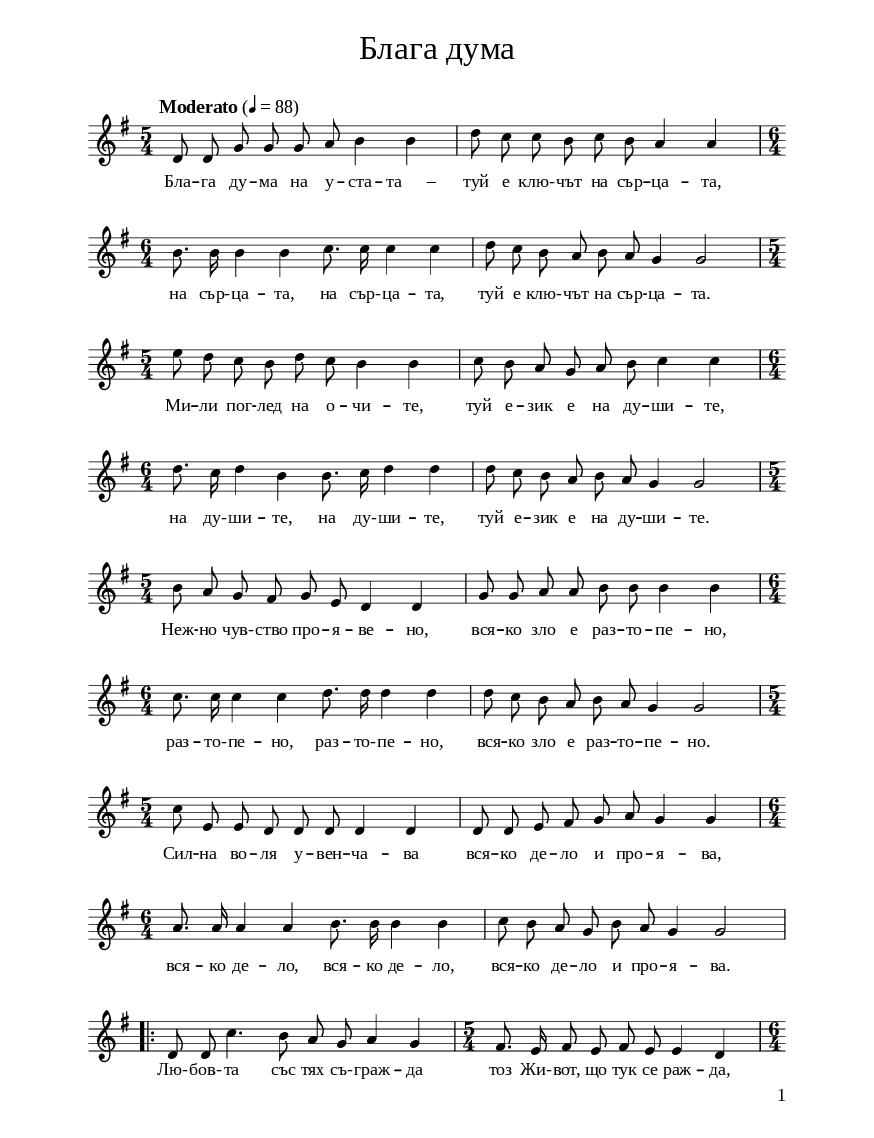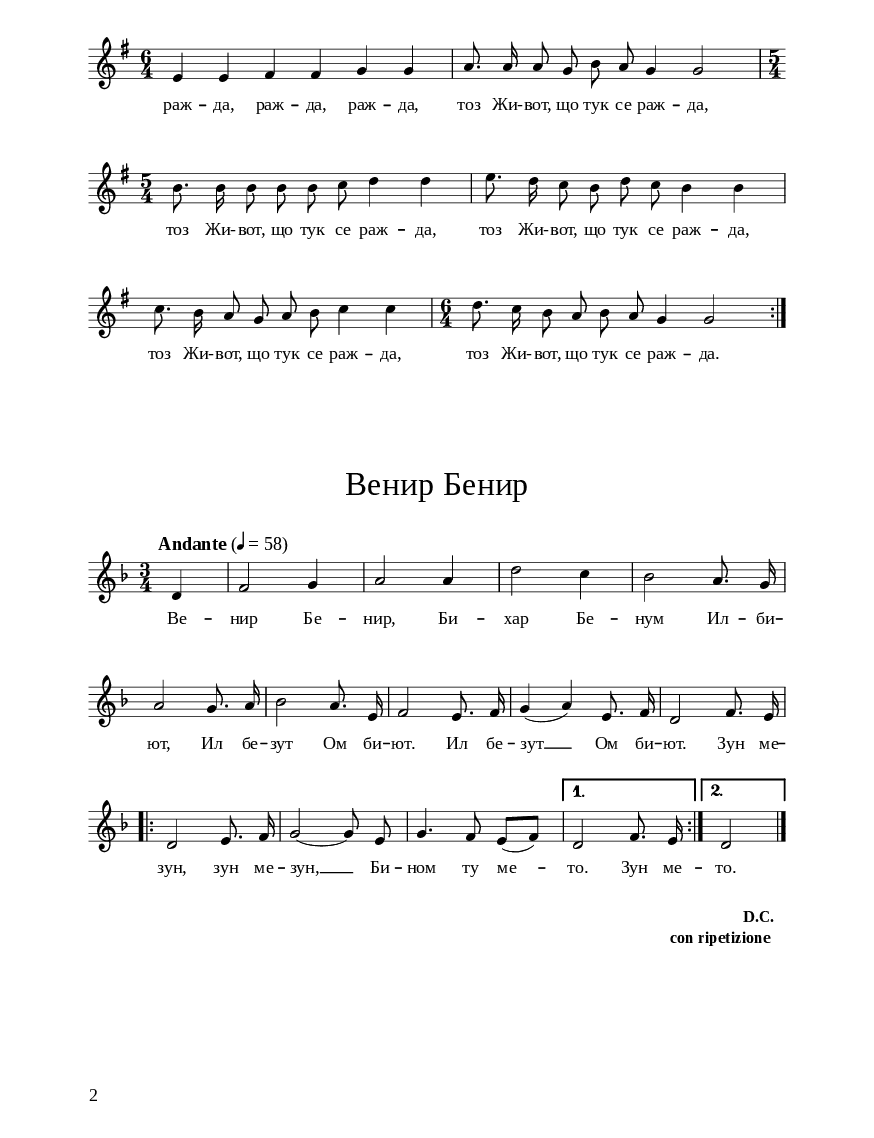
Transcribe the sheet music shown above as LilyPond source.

\version "2.24.2"

% include paper part and global functions
\include "include/globals.ily"

\bookpart {
  \label #'ref074
  \tocItem \markup "Блага дума"
  \include "include/bookpart-paper.ily"
  \score {
    \include "include/score-layout.ily"

    \new Voice \absolute {
      \clef treble
      \key g \major
      \time 5/4
      \tempoFunc "Moderato" 4 "88"
      \autoBeamOff

      d'8 d'8 g'8 g' g' a' b'4 b' | d''8 c''8 c''8 b' c'' b' a'4 a' \break |

      \time 6/4  b'8. b'16 b'4 b' c''8. c''16 c''4 c'' | d''8 c''8 b'8 a' b' a' g'4 g'2 \break |

      \time 5/4  e''8 d''8 c''8 b' d'' c'' b'4 b' | c''8 b'8 a'8 g' a' b' c''4 c'' \break |

      \time 6/4  d''8. c''16 d''4 b' b'8. c''16 d''4 d'' | d''8 c''8 b'8 a' b' a' g'4 g'2 \break |

      \time 5/4  b'8 a'8 g'8 fis' g' e' d'4 d' | g'8 g'8 a'8 a' b' b' b'4 b' \break |

      \time 6/4  c''8. c''16 c''4 c'' d''8. d''16 d''4 d'' | d''8 c''8 b'8 a' b' a' g'4 g'2 \break |

      \time 5/4  c''8 e'8 e'8 d' d' d' d'4 d' | d'8 d'8 e'8 fis' g' a' g'4 g' | \break

      \time 6/4  a'8. a'16 a'4 a' b'8. b'16 b'4 b' | c''8 b'8 a'8 g' b' a' g'4 g'2 \break |


      \repeat volta 2 {
        d'8 d'8 c''4. b'8 a'8 g'8 a'4 g' | \time 5/4  fis'8. e'16 fis'8 e' fis' e' e'4 d' \break |

        \time 6/4  e'4 e' fis' fis' g' g' | a'8. a'16 a'8 g' b' a' g'4 g'2 \break |

        \time 5/4  b'8. b'16 b'8 b' b' c'' d''4 d'' | e''8. d''16 c''8 b' d'' c'' b'4 b' \break |

        c''8. b'16 a'8 g' a' b' c''4 c'' | \time 6/4  d''8. c''16 b'8 a' b' a' g'4 g'2 \break |
      }
    }

    \addlyrics {
      Бла -- га ду
      -- ма на у -- ста -- "та      –" туй е "клю-" -- чът на
      сър -- ца -- та, на "сър-" -- ца -- та, на "сър-" --
      ца -- та, туй е "клю-" -- чът на сър -- ца -- та.
      Ми -- ли пог -- лед на о -- чи -- те, туй е --
      зик е на ду -- ши -- те, на "ду-" -- ши -- те, на
      "ду-" -- ши -- те, туй е -- зик е на ду -- ши --
      те. Неж -- но "чув-" -- ство про -- я -- ве -- но,
      вся -- ко зло е раз -- то -- пе -- но, раз -- "то-"
      -- пе -- но, раз -- "то-" -- пе -- но, вся -- ко зло
      е раз -- то -- пе -- но. Сил -- на во -- ля у --
      вен -- ча -- ва вся -- ко де -- ло и про -- я --
      ва, вся -- ко де -- ло, вся -- ко де -- ло, вся
      -- ко де -- ло и про -- я -- ва. "Лю-" -- "бов-" -- та
      със тях "съ-" -- граж -- да тоз "Жи-" -- вот, що тук
      се раж -- да, раж -- да, раж -- да, раж -- да,
      тоз "Жи-" -- вот, що тук се раж -- да, тоз "Жи-" --
      вот, що тук се раж -- да, тоз "Жи-" -- вот, що
      тук се раж -- да, тоз "Жи-" -- вот, що тук се раж
      -- да, тоз "Жи-" -- вот, що тук се раж -- да.
    }

    \header {
      title = \titleFunc "Блага дума" "Blaga duma"
    }

    \midi{}

  } % score


  \markup \empty-two

  \label #'ref076
  \tocItem \markup "Венир Бенир"

  \score {
    \include "include/score-layout.ily"

    \new Voice \absolute {
      \clef treble
      \key d \minor
      \time 3/4
      \tempoFunc "Andante" 4 "58"
      \autoBeamOff

      \partial 4
      d'4 | f'2 g'4 | a'2 a'4 | d''2 c''4 | bes'2 a'8. g'16 \break |

      a'2 g'8. a'16 | bes'2 a'8. e'16 | f'2 e'8. f'16 | g'4 ( a' ) e'8. f'16 |  d'2 f'8. e'16 \break |

      \repeat volta 2 { d'2 e'8. f'16 | g'2 ~ g'8 e' | g'4. f'8 e' [( f' )] |} \alternative { { d'2 f'8. e'16  | } { d'2 \break \bar "|."} }
    }

    \addlyrics {
      Ве -- нир Бе
      -- нир, Би -- хар Бе -- нум Ил -- би -- ют, Ил
      бе -- зут Ом би -- ют. Ил бе -- зут __ Ом би --
      ют. Зун ме -- зун, зун ме -- зун, __ Би -- ном ту
      ме -- то. Зун ме -- то.
    }

    \header {
      title = \titleFunc "Венир Бенир" "Venir benir"
    }

    \midi{}

  } % score

  \markup \dc-two "D.C." "con ripetizione "

  


} % bookpart
